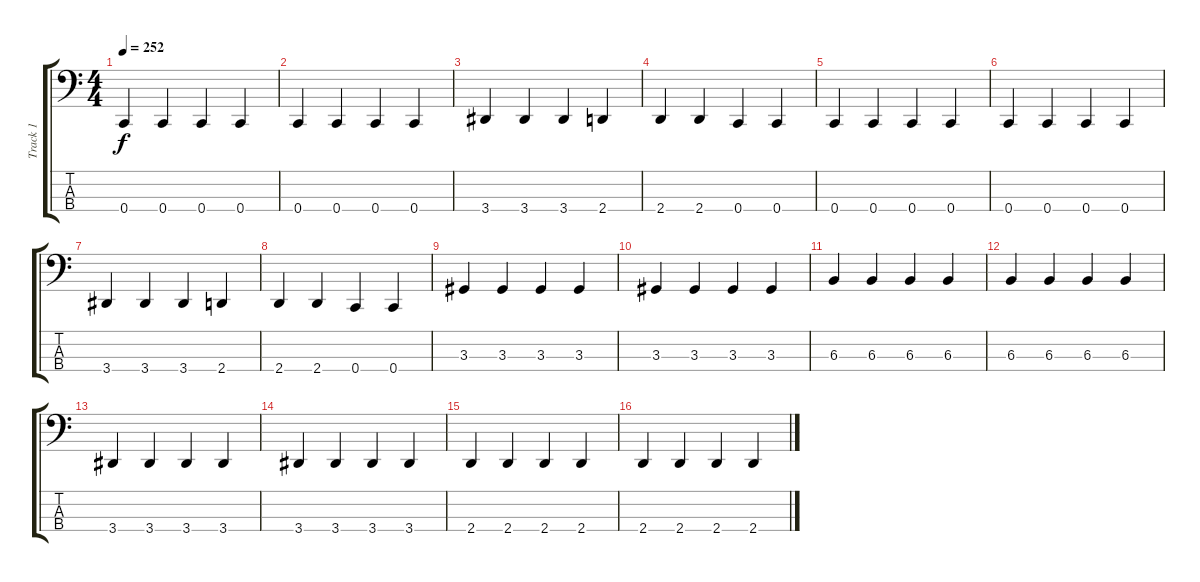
\track ("Track 1" "Track 1") {instrument electricbassfinger}
\staff {score tabs}
\tuning (Eb2 Bb1 F1 C1) {hide}
\ts (4 4)
\tempo 252
\clef f4
\ks c
0.4.4{dy f} 0.4.4 0.4.4 0.4.4 |
0.4.4 0.4.4 0.4.4 0.4.4 |
3.4.4 3.4.4 3.4.4 2.4.4 |
2.4.4 2.4.4 0.4.4 0.4.4 |
0.4.4 0.4.4 0.4.4 0.4.4 |
0.4.4 0.4.4 0.4.4 0.4.4 |
3.4.4 3.4.4 3.4.4 2.4.4 |
2.4.4 2.4.4 0.4.4 0.4.4 |
3.3.4 3.3.4 3.3.4 3.3.4 |
3.3.4 3.3.4 3.3.4 3.3.4 |
6.3.4 6.3.4 6.3.4 6.3.4 |
6.3.4 6.3.4 6.3.4 6.3.4 |
3.4.4 3.4.4 3.4.4 3.4.4 |
3.4.4 3.4.4 3.4.4 3.4.4 |
2.4.4 2.4.4 2.4.4 2.4.4 |
2.4.4 2.4.4 2.4.4 2.4.4
